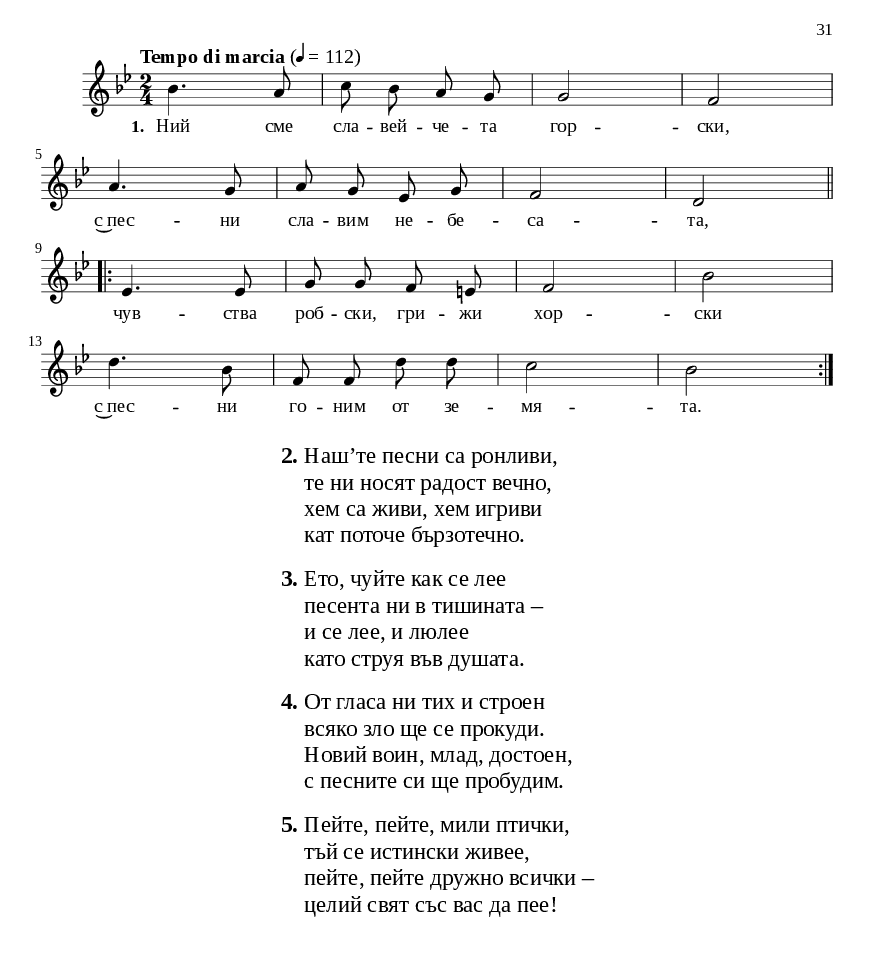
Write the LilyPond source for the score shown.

\version "2.24.4"

% include paper part and global functions
\include "include/globals.ily"
"rightBraces049" = \markup {
  \column {
    % repeat braces
    \translate #'(0 . -5.5 )
    \right-brace #20

    \translate #'(0 . -10.0 )
    \right-brace #20

    \translate #'(0 . -10.0 )
    \right-brace #20

    \translate #'(0 . -10.0 )
    \right-brace #20
  }
  \column {
    % repeat numbers
    \translate #'(0 . -6.1 )
    2

    \translate #'(0 . -12.0 )
    2

    \translate #'(0 . -12.0 )
    2

    \translate #'(0 . -12.0 )
    2
  }
}

\bookpart {
  \label #'ref049
  \tocItem \markup "Славейчета горски"
  \include "include/bookpart-paper.ily"
  \paper {
      print-first-page-number = ##t
      bookpart-level-page-numbering = ##t
  print-page-number = ##t
      first-page-number = #31
}
\score {
    \include "include/score-layout.ily"

    \new Voice \absolute  {
      \clef treble
      \key bes \major
      \time 2/4
      \tempoFunc "Tempo di marcia" 4 "112"
      \autoBeamOff

      bes'4. a'8 | c''8 bes' a' g' |  g'2 |  f'2 \break |
      a'4. g'8  | a'8 g' es' g' |  f'2 |   d'2 | \break
      \bar ".|:-||"
      es'4. es'8 | g'8 g' f' e' | f'2 | bes'2 | \break

      d''4. bes'8 | f'8 f' d'' d'' | c''2  bes'2 | \break
      \bar ":|."
    }

    \addlyrics {
      \set stanza = "1. "  Ний сме сла -- вей -- че -- та гор -- ски, с~пес -- ни
      сла -- вим не -- бе -- са -- та, чув -- ства роб -- ски, гри -- жи
      хор -- ски с~пес -- ни го -- ним от зе -- мя -- та.
    }

    \header {
      title = \titleFunc #'ref_desc_3 "Славейчета горски " "Slavejčeta gorski "
    }

    \midi{}

  } % score


  \markup \abs-fontsize #11 \override #`(baseline-skip . ,bgCoupletBaselineSkip) {
    \fill-line {
      \column {
        \line {
          \bold "2."
          \column {
            "Наш’те песни са ронливи,"
            "те ни носят радост вечно,"
            "хем са живи, хем игриви"
            "кат поточе бързотечно."

          }
        }
        \vspace #1
        \line {
          \bold "3."
          \column {
            "Ето, чуйте как се лее"
            "песента ни в тишината –"
            "и се лее, и люлее"
            "като струя във душата."
          }
        }
        \vspace #1
        \line {
          \bold "4."
          \column {
            "От гласа ни тих и строен"
            "всяко зло ще се прокуди."
            "Новий воин, млад, достоен,"
            "с песните си ще пробудим."
          }
        }
        \vspace #1

        \line {
          \bold "5."
          \column {
            "Пейте, пейте, мили птички,"
            "тъй се истински живее,"
            "пейте, пейте дружно всички –"
            "целий свят със вас да пее! "
          }
        }
      }
    }
  }

} % bookpart
